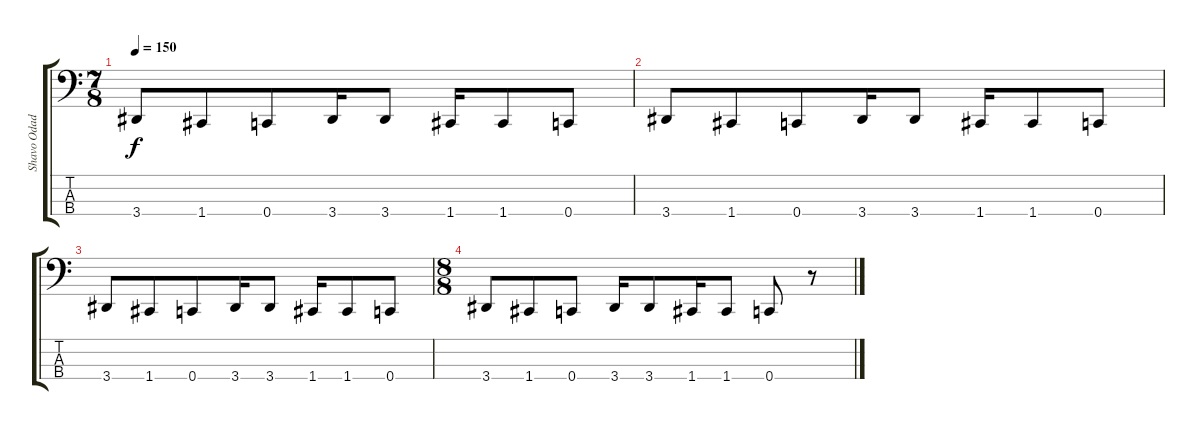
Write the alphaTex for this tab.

\track ("Shavo Odadjian" "Shavo Odad") {instrument electricbasspick}
\staff {score tabs}
\tuning (F2 C2 G1 C1) {hide}
\ts (7 8)
\tempo 150
\clef f4
\ks c
3.4.8{dy f} 1.4.8 0.4.8 3.4.16 3.4.8 1.4.16 1.4.8 0.4.8 |
3.4.8 1.4.8 0.4.8 3.4.16 3.4.8 1.4.16 1.4.8 0.4.8 |
3.4.8 1.4.8 0.4.8 3.4.16 3.4.8 1.4.16 1.4.8 0.4.8 |
\ts (8 8)
3.4.8 1.4.8 0.4.8 3.4.16 3.4.8 1.4.16 1.4.8 0.4.8 r.8
